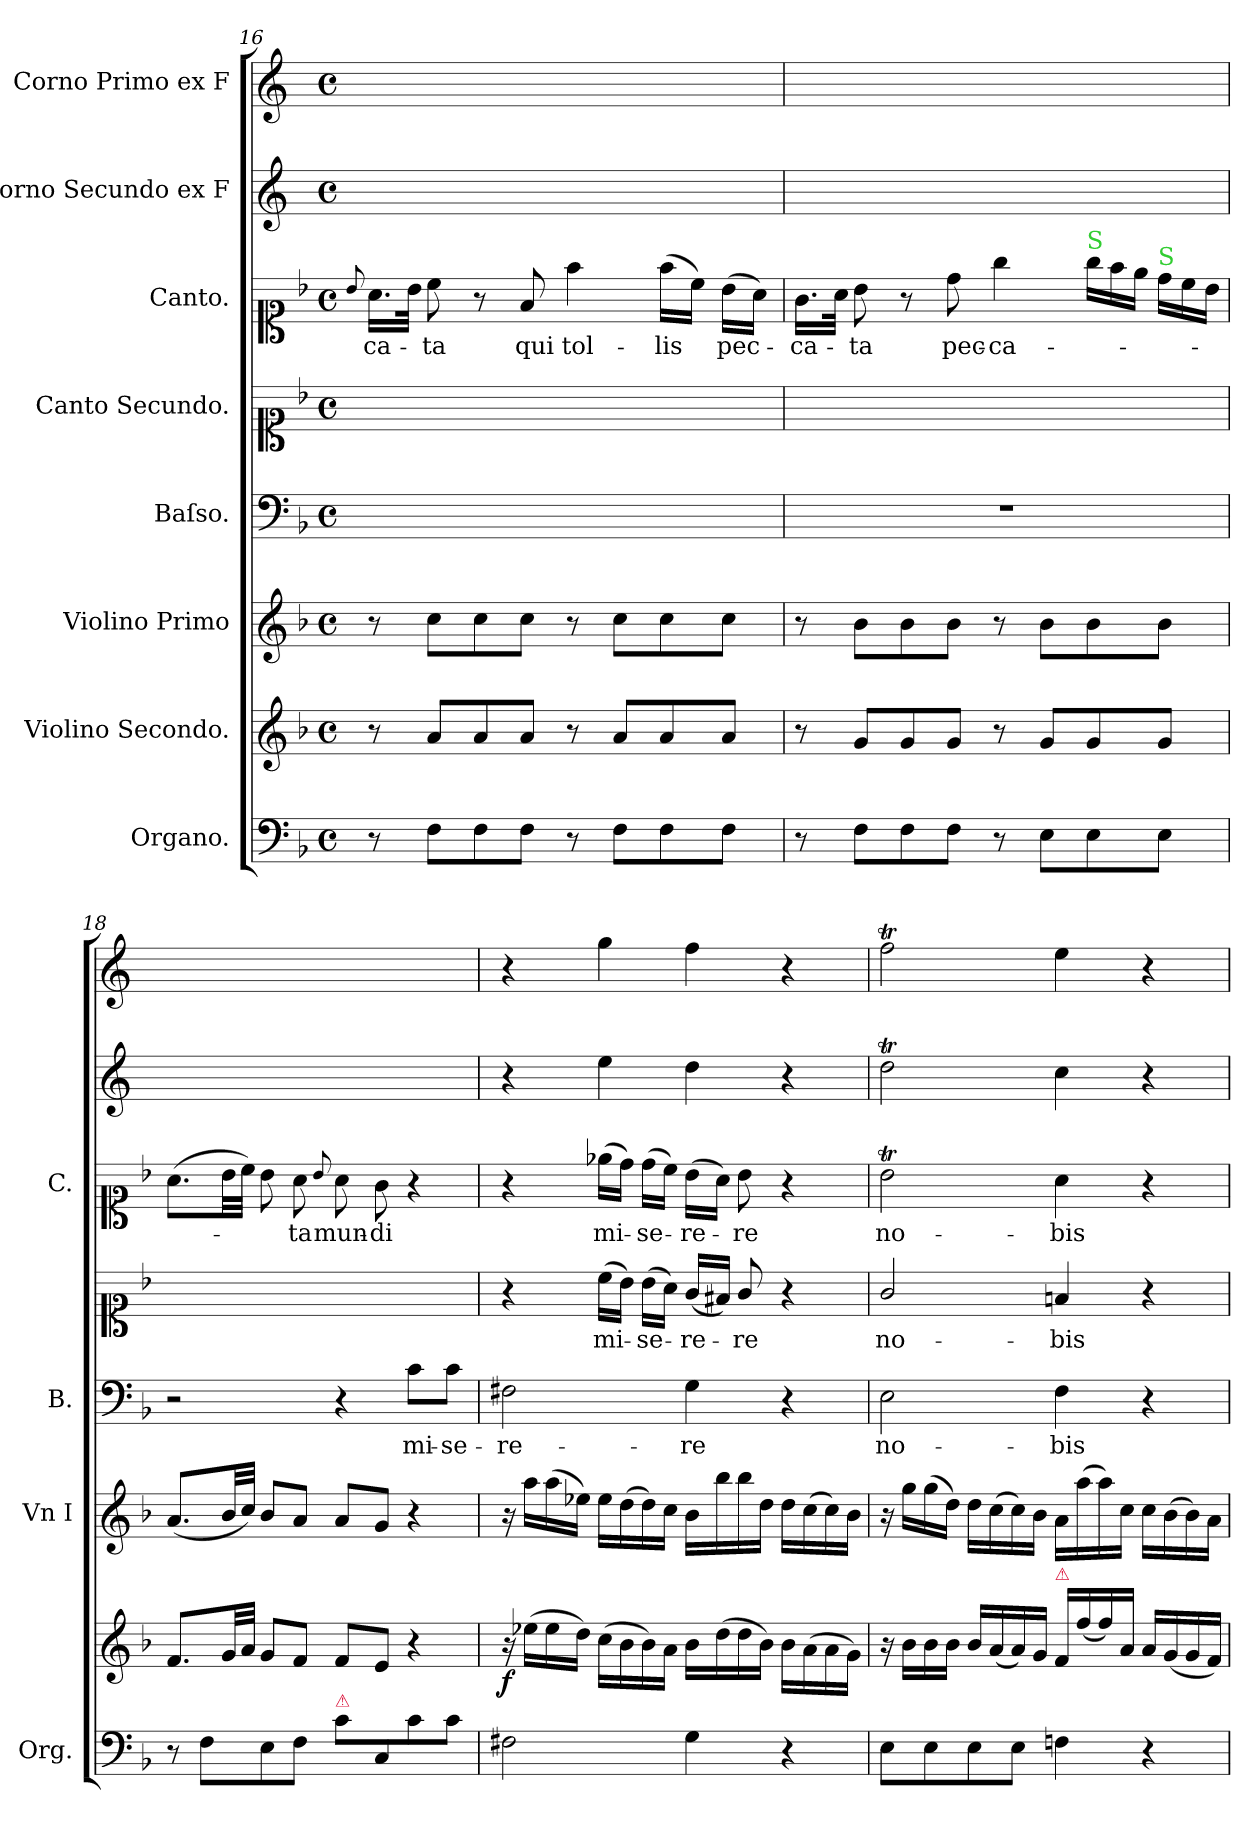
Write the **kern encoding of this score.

**kern	**kern	**dynam	**kern	**kern	**text	**kern	**text	**kern	**text	**kern	**kern
*part8	*part7	*part7	*part6	*part5	*part5	*part4	*part4	*part3	*part3	*part2	*part1
*staff8	*staff7	*staff7	*staff6	*staff5	*staff5	*staff4	*staff4	*staff3	*staff3	*staff2	*staff1
*I"Organo.	*I"Violino Secondo.	*	*I"Violino Primo	*I"Baſso.	*	*I"Canto Secundo.	*	*I"Canto.	*	*I"Corno Secundo ex F	*I"Corno Primo ex F
*I'Org.	*	*	*I'Vn I	*I'B.	*	*	*	*I'C.	*	*	*
*clefF4	*clefG2	*	*clefG2	*clefF4	*	*clefC1	*	*clefC1	*	*clefG2	*clefG2
*	*	*	*	*	*	*	*	*	*	*ITrd4c7	*ITrd4c7
*k[b-]	*k[b-]	*	*k[b-]	*k[b-]	*	*k[b-]	*	*k[b-]	*	*k[b-]	*k[b-]
*M4/4	*M4/4	*	*M4/4	*M4/4	*	*M4/4	*	*M4/4	*	*M4/4	*M4/4
*met(c)	*met(c)	*	*met(c)	*met(c)	*	*met(c)	*	*met(c)	*	*met(c)	*met(c)
=16	=16	=16	=16	=16	=16	=16	=16	=16	=16	=16	=16
.	.	.	.	.	.	.	.	8qqb-/	.	.	.
8r	8r	.	8r	1ryy	.	1ryy	.	16.a\LL	-ca-	1ryy	1ryy
.	.	.	.	.	.	.	.	32b-\JJk	.	.	.
8F\L	8a/L	.	8cc\L	.	.	.	.	8cc\	-ta	.	.
8F\	8a/	.	8cc\	.	.	.	.	8r	.	.	.
8F\J	8a/J	.	8cc\J	.	.	.	.	8f/	qui	.	.
8r	8r	.	8r	.	.	.	.	4ff\	tol-	.	.
8F\L	8a/L	.	8cc\L	.	.	.	.	.	.	.	.
8F\	8a/	.	8cc\	.	.	.	.	(16ff\LL	-lis	.	.
.	.	.	.	.	.	.	.	16cc\JJ)	.	.	.
8F\J	8a/J	.	8cc\J	.	.	.	.	(16b-\LL	pec-	.	.
.	.	.	.	.	.	.	.	16a\JJ)	.	.	.
=17	=17	=17	=17	=17	=17	=17	=17	=17	=17	=17	=17
8r	8r	.	8r	1r	.	1ryy	.	16.g\LL	-ca-	1ryy	1ryy
.	.	.	.	.	.	.	.	32a\JJk	.	.	.
8F\L	8g/L	.	8b-\L	.	.	.	.	8b-\	-ta	.	.
8F\	8g/	.	8b-\	.	.	.	.	8r	.	.	.
8F\J	8g/J	.	8b-\J	.	.	.	.	8dd\	pec-	.	.
8r	8r	.	8r	.	.	.	.	4gg\	-ca-	.	.
8E\L	8g/L	.	8b-\L	.	.	.	.	.	.	.	.
*	*	*	*	*	*	*	*	*Xtuplet	*	*	*
!	!	!	!	!	!	!	!	!LO:TX:a:color=limegreen:t=S	!	!	!
8E\	8g/	.	8b-\	.	.	.	.	24gg\LL	.	.	.
.	.	.	.	.	.	.	.	24ff\	.	.	.
.	.	.	.	.	.	.	.	24ee\JJ	.	.	.
!	!	!	!	!	!	!	!	!LO:TX:a:color=limegreen:t=S	!	!	!
8E\J	8g/J	.	8b-\J	.	.	.	.	24dd\LL	.	.	.
.	.	.	.	.	.	.	.	24cc\	.	.	.
.	.	.	.	.	.	.	.	24b-\JJ	.	.	.
=18	=18	=18	=18	=18	=18	=18	=18	=18	=18	=18	=18
8r	8.f/L	.	(8.a/L	2r	.	1ryy	.	(8.a\L	.	1ryy	1ryy
8F\L	.	.	.	.	.	.	.	.	.	.	.
.	32g/LL	.	32b-/LL	.	.	.	.	32b-\LL	.	.	.
.	32a/JJJ	.	32cc/JJJ)	.	.	.	.	32cc\JJJ)	.	.	.
8E\	8g/L	.	8b-/L	.	.	.	.	8b-\	.	.	.
8F\J	8f/J	.	8a/J	.	.	.	.	8a\	-ta	.	.
.	.	.	.	.	.	.	.	8qqb-/	.	.	.
!LO:TX:a:color=crimson:t=⚠	!	!	!	!	!	!	!	!	!	!	!
8c\L	8f/L	.	8a/L	4r	.	.	.	8a\	mun-	.	.
8C/	8e/J	.	8g/J	.	.	.	.	8g\	-di	.	.
8c\	4r	.	4r	8c\L	mi-	.	.	4r	.	.	.
8c\J	.	.	.	8c\J	-se-	.	.	.	.	.	.
=19	=19	=19	=19	=19	=19	=19	=19	=19	=19	=19	=19
2F#X\	16r	f	16r	2F#X\	-re-	4r	.	4r	.	4r	4r
.	(16ee-X\LL	.	16aa\LL	.	.	.	.	.	.	.	.
.	16ee-\	.	(16aa\	.	.	.	.	.	.	.	.
.	16dd\JJ)	.	16ee-X\JJ)	.	.	.	.	.	.	.	.
.	(16cc\LL	.	16ee-\LL	.	.	(16cc\LL	mi-	(16ee-X\LL	mi-	4a\	4cc\
.	16b-\	.	(16dd\	.	.	16b-\JJ)	.	16dd\JJ)	.	.	.
.	16b-\)	.	16dd\)	.	.	(16b-\LL	-se-	(16dd\LL	-se-	.	.
.	16a\JJ	.	16cc\JJ	.	.	16a\JJ)	.	16cc\JJ)	.	.	.
4G\	16b-\LL	.	16b-\LL	4G\	-re	(16g/LL	-re-	(16b-\LL	-re-	4g\	4b-\
.	(16dd\	.	16bb-\	.	.	16f#X/JJ)	.	16a\JJ)	.	.	.
.	16dd\	.	16bb-\	.	.	8g/	-re	8b-\	-re	.	.
.	16b-\JJ)	.	16dd\JJ	.	.	.	.	.	.	.	.
4r	16b-\LL	.	16dd\LL	4r	.	4r	.	4r	.	4r	4r
.	(16a\	.	(16cc\	.	.	.	.	.	.	.	.
.	16a\	.	16cc\)	.	.	.	.	.	.	.	.
.	16g\JJ)	.	16b-\JJ	.	.	.	.	.	.	.	.
=20	=20	=20	=20	=20	=20	=20	=20	=20	=20	=20	=20
8E\L	16r	.	16r	2E\	no-	2g/	no-	2b-T\	no-	2gT\	2b-T\
.	16b-\LL	.	16gg\LL	.	.	.	.	.	.	.	.
8E\	16b-\	.	(16gg\	.	.	.	.	.	.	.	.
.	16b-\JJ	.	16dd\JJ)	.	.	.	.	.	.	.	.
8E\	16b-/LL	.	16dd\LL	.	.	.	.	.	.	.	.
.	(16a/	.	(16cc\	.	.	.	.	.	.	.	.
8E\J	16a/)	.	16cc\)	.	.	.	.	.	.	.	.
.	16g/JJ	.	16b-\JJ	.	.	.	.	.	.	.	.
!	!LO:TX:a:color=crimson:t=⚠	!	!	!	!	!	!	!	!	!	!
4Fn\	16f/LL	.	16a\LL	4F\	-bis	4fn/	-bis	4a\	-bis	4f\	4a\
.	(16ff\	.	(16aa\	.	.	.	.	.	.	.	.
.	16ff\)	.	16aa\)	.	.	.	.	.	.	.	.
.	16a/JJ	.	16cc\JJ	.	.	.	.	.	.	.	.
4r	16a/LL	.	16cc\LL	4r	.	4r	.	4r	.	4r	4r
.	(16g/	.	(16b-\	.	.	.	.	.	.	.	.
.	16g/	.	16b-\)	.	.	.	.	.	.	.	.
.	16f/JJ)	.	16a\JJ	.	.	.	.	.	.	.	.
=	=	=	=	=	=	=	=	=	=	=	=
*-	*-	*-	*-	*-	*-	*-	*-	*-	*-	*-	*-
